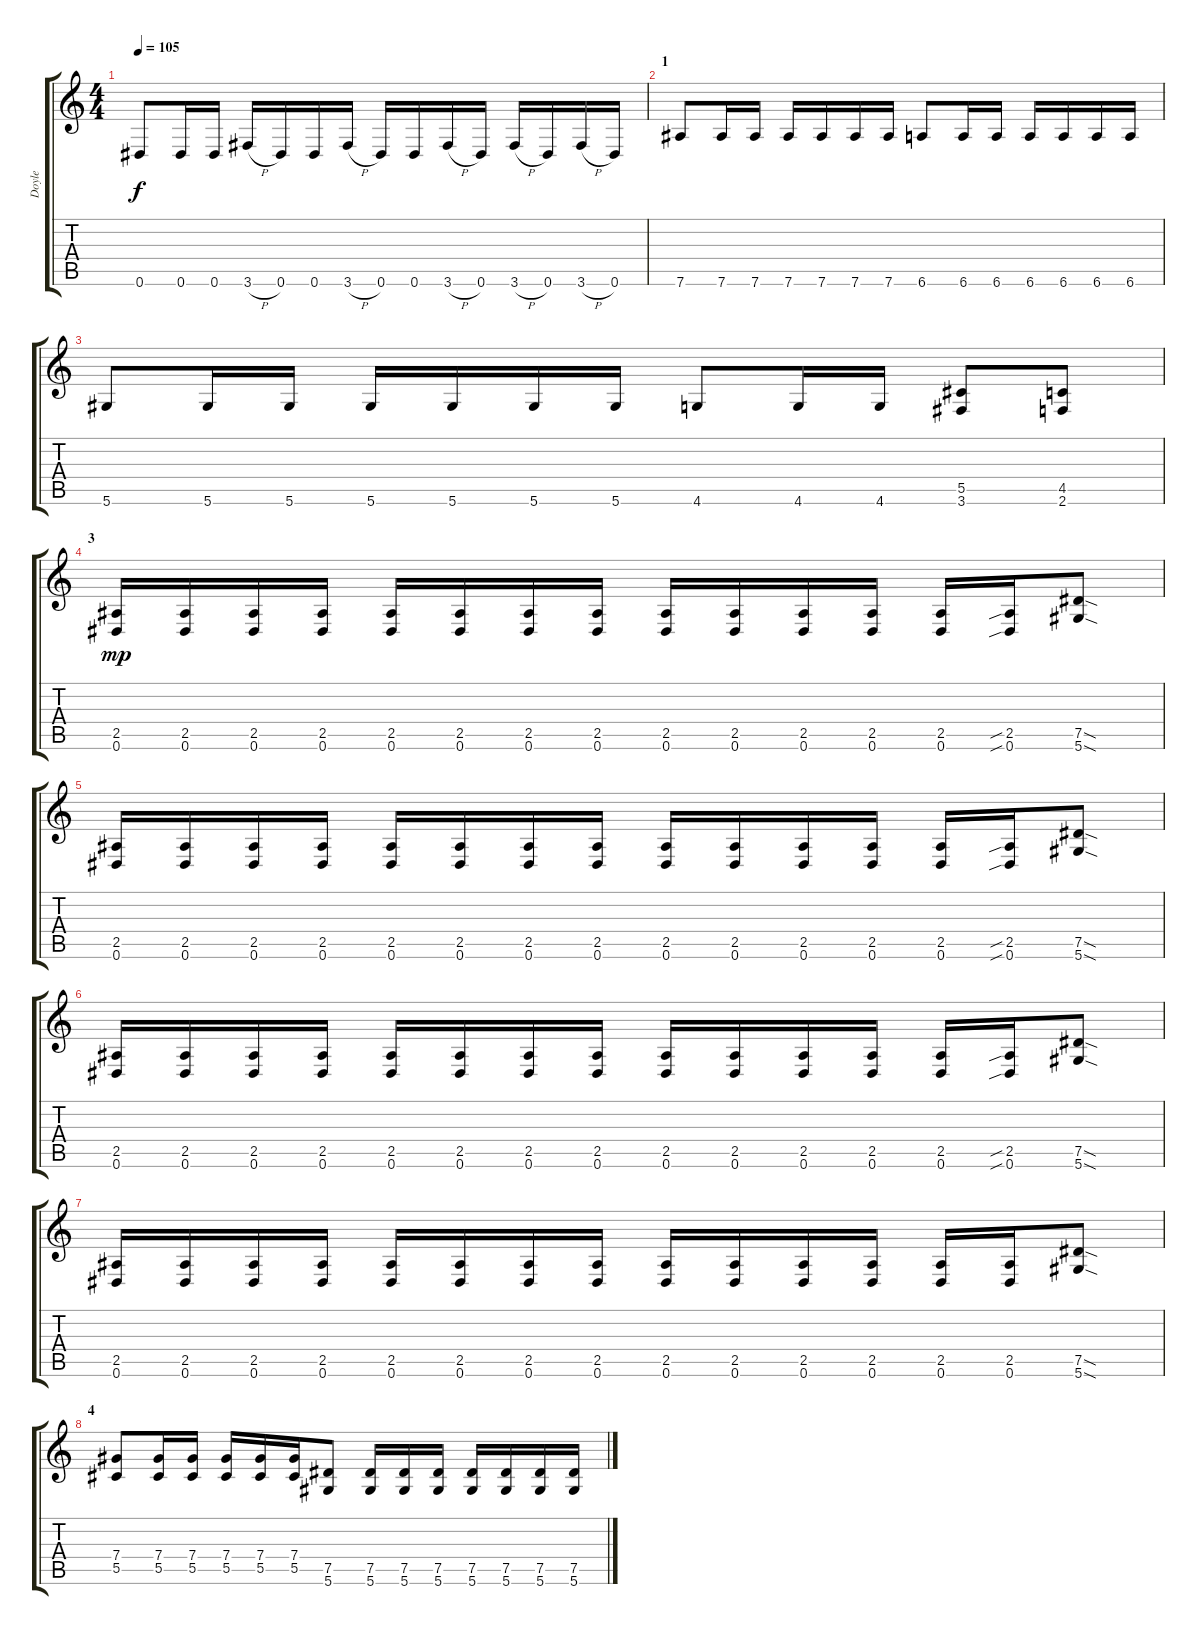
\track ("Doyle" "Doyle") {instrument distortionguitar}
\staff {score tabs}
\tuning (Eb4 Bb3 Gb3 Db3 Ab2 Eb2) {hide}
\ts (4 4)
\tempo 105
\clef g2
\ks c
0.6.8{dy f} 0.6.16 0.6.16 3.6{h}.16 0.6.16 0.6.16 3.6{h}.16 0.6.16 0.6.16 3.6{h}.16 0.6.16 3.6{h}.16 0.6.16 3.6{h}.16 0.6.16 |
\section ("" "1")
7.6.8 7.6.16 7.6.16 7.6.16 7.6.16 7.6.16 7.6.16 6.6.8 6.6.16 6.6.16 6.6.16 6.6.16 6.6.16 6.6.16 |
5.6.8 5.6.16 5.6.16 5.6.16 5.6.16 5.6.16 5.6.16 4.6.8 4.6.16 4.6.16 (5.5 3.6).8 (4.5 2.6).8 |
\section ("" "3")
(2.5 0.6).16{dy mp} (2.5 0.6).16 (2.5 0.6).16 (2.5 0.6).16 (2.5 0.6).16 (2.5 0.6).16 (2.5 0.6).16 (2.5 0.6).16 (2.5 0.6).16 (2.5 0.6).16 (2.5 0.6).16 (2.5 0.6).16 (2.5 0.6).16 (2.5{sib} 0.6{sib}).16 (7.5{sod} 5.6{sod}).8 |
(2.5 0.6).16 (2.5 0.6).16 (2.5 0.6).16 (2.5 0.6).16 (2.5 0.6).16 (2.5 0.6).16 (2.5 0.6).16 (2.5 0.6).16 (2.5 0.6).16 (2.5 0.6).16 (2.5 0.6).16 (2.5 0.6).16 (2.5 0.6).16 (2.5{sib} 0.6{sib}).16 (7.5{sod} 5.6{sod}).8 |
(2.5 0.6).16 (2.5 0.6).16 (2.5 0.6).16 (2.5 0.6).16 (2.5 0.6).16 (2.5 0.6).16 (2.5 0.6).16 (2.5 0.6).16 (2.5 0.6).16 (2.5 0.6).16 (2.5 0.6).16 (2.5 0.6).16 (2.5 0.6).16 (2.5{sib} 0.6{sib}).16 (7.5{sod} 5.6{sod}).8 |
(2.5 0.6).16 (2.5 0.6).16 (2.5 0.6).16 (2.5 0.6).16 (2.5 0.6).16 (2.5 0.6).16 (2.5 0.6).16 (2.5 0.6).16 (2.5 0.6).16 (2.5 0.6).16 (2.5 0.6).16 (2.5 0.6).16 (2.5 0.6).16 (2.5 0.6).16 (7.5{sod} 5.6{sod}).8 |
\section ("" "4")
(7.4 5.5).8 (7.4 5.5).16 (7.4 5.5).16 (7.4 5.5).16 (7.4 5.5).16 (7.4 5.5).16 (7.5 5.6).8 (7.5 5.6).16 (7.5 5.6).16 (7.5 5.6).16 (7.5 5.6).16 (7.5 5.6).16 (7.5 5.6).16 (7.5 5.6).16
